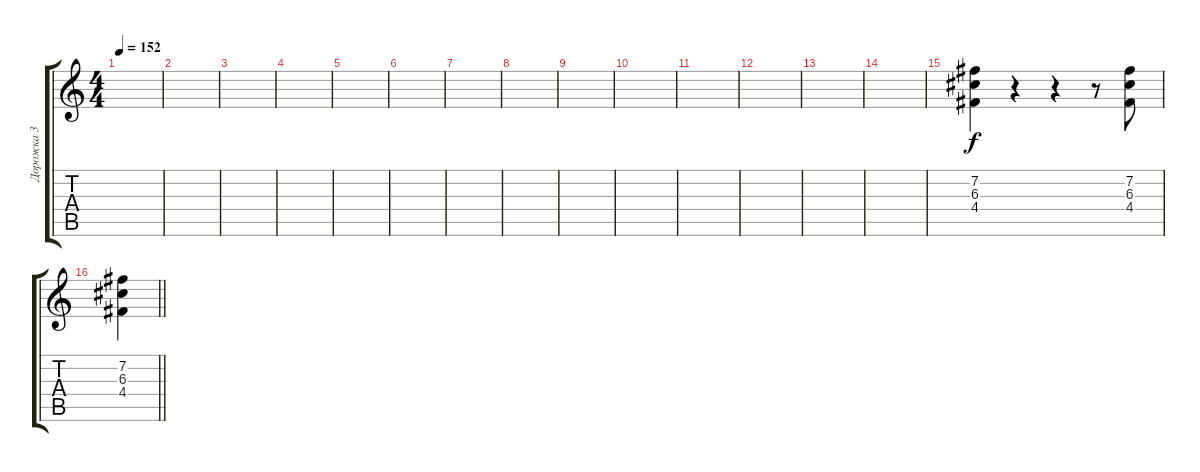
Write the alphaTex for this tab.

\track ("Дорожка 3" "Дорожка 3") {instrument electricguitarclean}
\staff {score tabs}
\tuning (E4 B3 G3 D3 A2 E2) {hide}
\ts (4 4)
\tempo 152
\clef g2
\ks c
|
|
|
|
|
|
|
|
|
|
|
|
|
|
(7.2 6.3 4.4).4 r.4 r.4 r.8 (7.2 6.3 4.4).8 |
\barLineRight lightlight
(7.2 6.3 4.4).4
